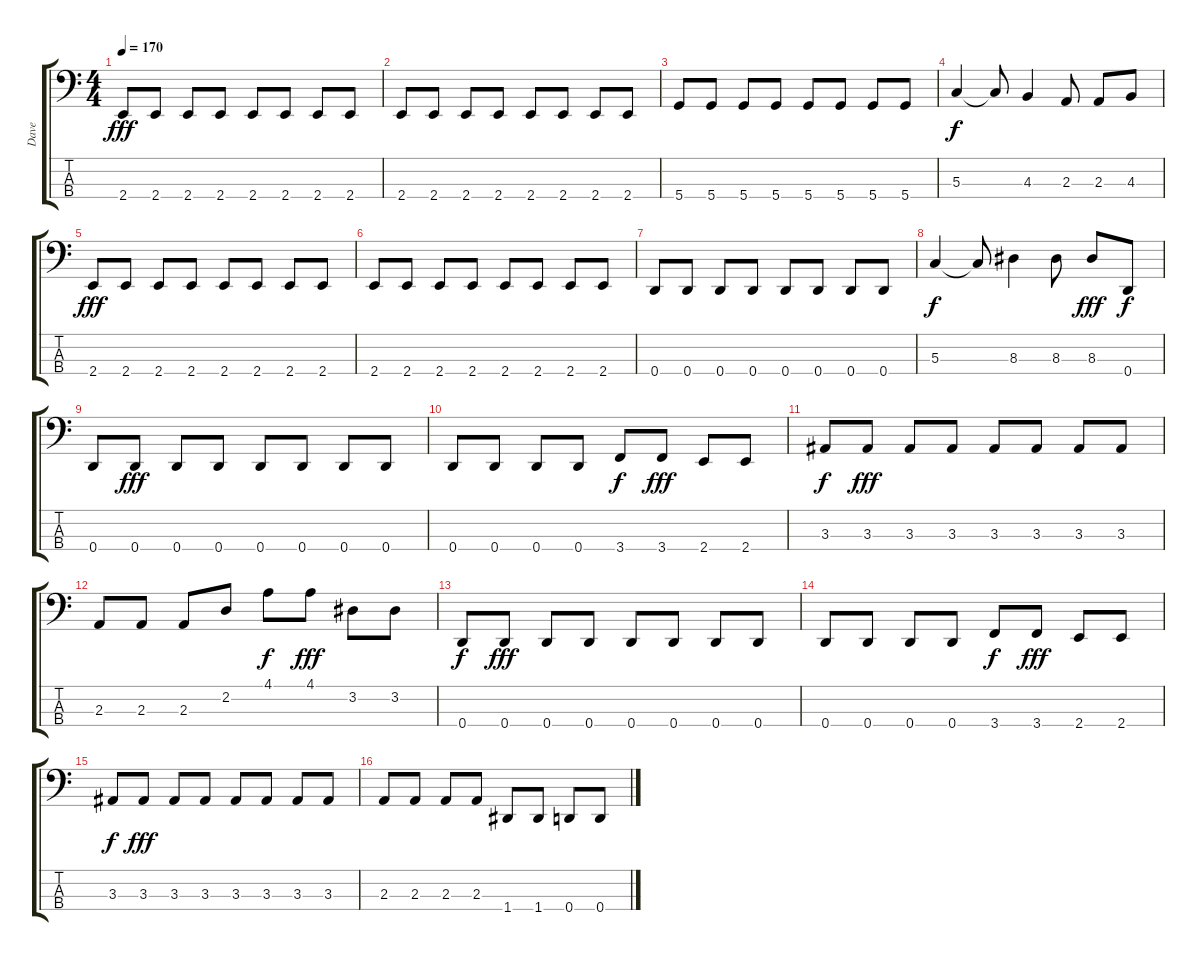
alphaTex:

\track ("Dave" "Dave") {instrument electricbasspick}
\staff {score tabs}
\tuning (F2 C2 G1 D1) {hide}
\ts (4 4)
\tempo 170
\clef f4
\ks c
2.4.8{dy fff} 2.4.8 2.4.8 2.4.8 2.4.8 2.4.8 2.4.8 2.4.8 |
2.4.8 2.4.8 2.4.8 2.4.8 2.4.8 2.4.8 2.4.8 2.4.8 |
5.4.8 5.4.8 5.4.8 5.4.8 5.4.8 5.4.8 5.4.8 5.4.8 |
5.3.4{dy f} 5.3{t}.8 4.3.4 2.3.8 2.3.8 4.3.8 |
2.4.8{dy fff} 2.4.8 2.4.8 2.4.8 2.4.8 2.4.8 2.4.8 2.4.8 |
2.4.8 2.4.8 2.4.8 2.4.8 2.4.8 2.4.8 2.4.8 2.4.8 |
0.4.8 0.4.8 0.4.8 0.4.8 0.4.8 0.4.8 0.4.8 0.4.8 |
5.3.4{dy f} 5.3{t}.8 8.3.4 8.3.8 8.3.8{dy fff} 0.4.8{dy f} |
0.4.8 0.4.8{dy fff} 0.4.8 0.4.8 0.4.8 0.4.8 0.4.8 0.4.8 |
0.4.8 0.4.8 0.4.8 0.4.8 3.4.8{dy f} 3.4.8{dy fff} 2.4.8 2.4.8 |
3.3.8{dy f} 3.3.8{dy fff} 3.3.8 3.3.8 3.3.8 3.3.8 3.3.8 3.3.8 |
2.3.8 2.3.8 2.3.8 2.2.8 4.1.8{dy f} 4.1.8{dy fff} 3.2.8 3.2.8 |
0.4.8{dy f} 0.4.8{dy fff} 0.4.8 0.4.8 0.4.8 0.4.8 0.4.8 0.4.8 |
0.4.8 0.4.8 0.4.8 0.4.8 3.4.8{dy f} 3.4.8{dy fff} 2.4.8 2.4.8 |
3.3.8{dy f} 3.3.8{dy fff} 3.3.8 3.3.8 3.3.8 3.3.8 3.3.8 3.3.8 |
2.3.8 2.3.8 2.3.8 2.3.8 1.4.8 1.4.8 0.4.8 0.4.8
